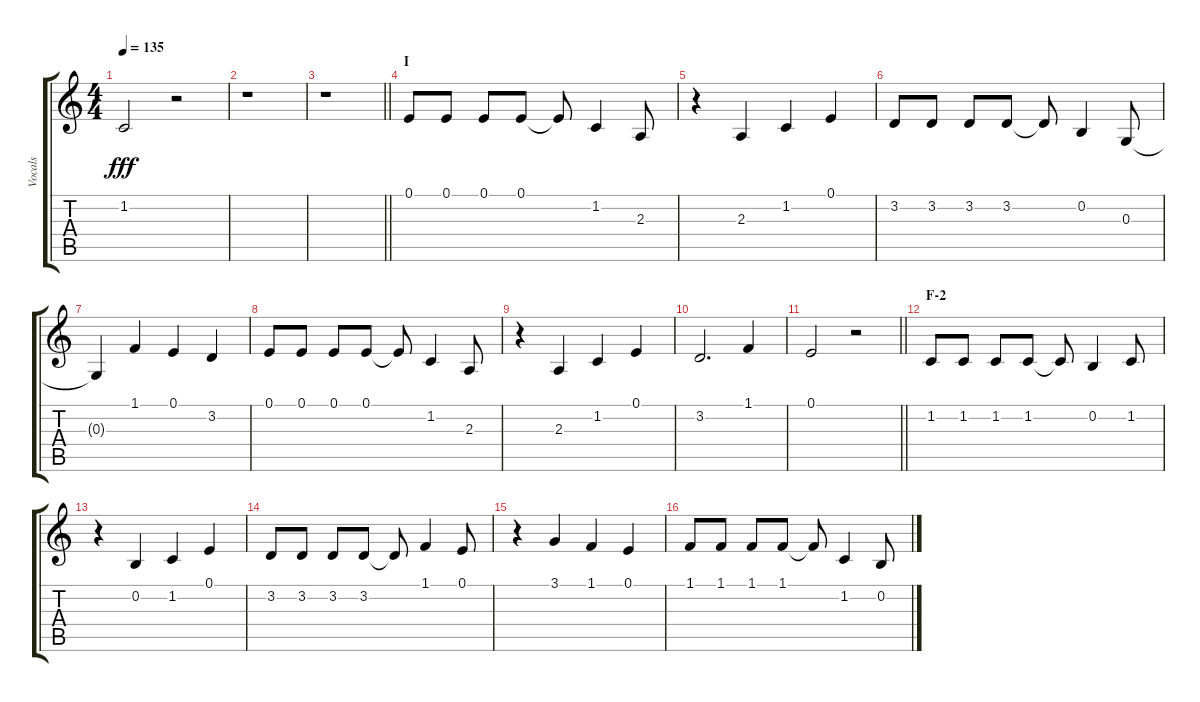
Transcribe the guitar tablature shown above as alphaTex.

\track ("Vocals" "Vocals") {instrument voiceoohs}
\staff {score tabs}
\tuning (E4 B3 G3 D3 A2 E2) {hide}
\ts (4 4)
\tempo 135
\clef g2
\ks c
1.2{t}.2{dy fff} r.2 |
r.1 |
\barLineRight lightlight
r.1 |
\section ("" "I")
0.1.8 0.1.8 0.1.8 0.1.8 0.1{t}.8 1.2.4 2.3.8 |
r.4 2.3.4 1.2.4 0.1.4 |
3.2.8 3.2.8 3.2.8 3.2.8 3.2{t}.8 0.2.4 0.3.8 |
0.3{t}.4 1.1.4 0.1.4 3.2.4 |
0.1.8 0.1.8 0.1.8 0.1.8 0.1{t}.8 1.2.4 2.3.8 |
r.4 2.3.4 1.2.4 0.1.4 |
3.2.2{d} 1.1.4 |
\barLineRight lightlight
0.1.2 r.2 |
\section ("" "F-2")
1.2.8 1.2.8 1.2.8 1.2.8 1.2{t}.8 0.2.4 1.2.8 |
r.4 0.2.4 1.2.4 0.1.4 |
3.2.8 3.2.8 3.2.8 3.2.8 3.2{t}.8 1.1.4 0.1.8 |
r.4 3.1.4 1.1.4 0.1.4 |
1.1.8 1.1.8 1.1.8 1.1.8 1.1{t}.8 1.2.4 0.2.8
